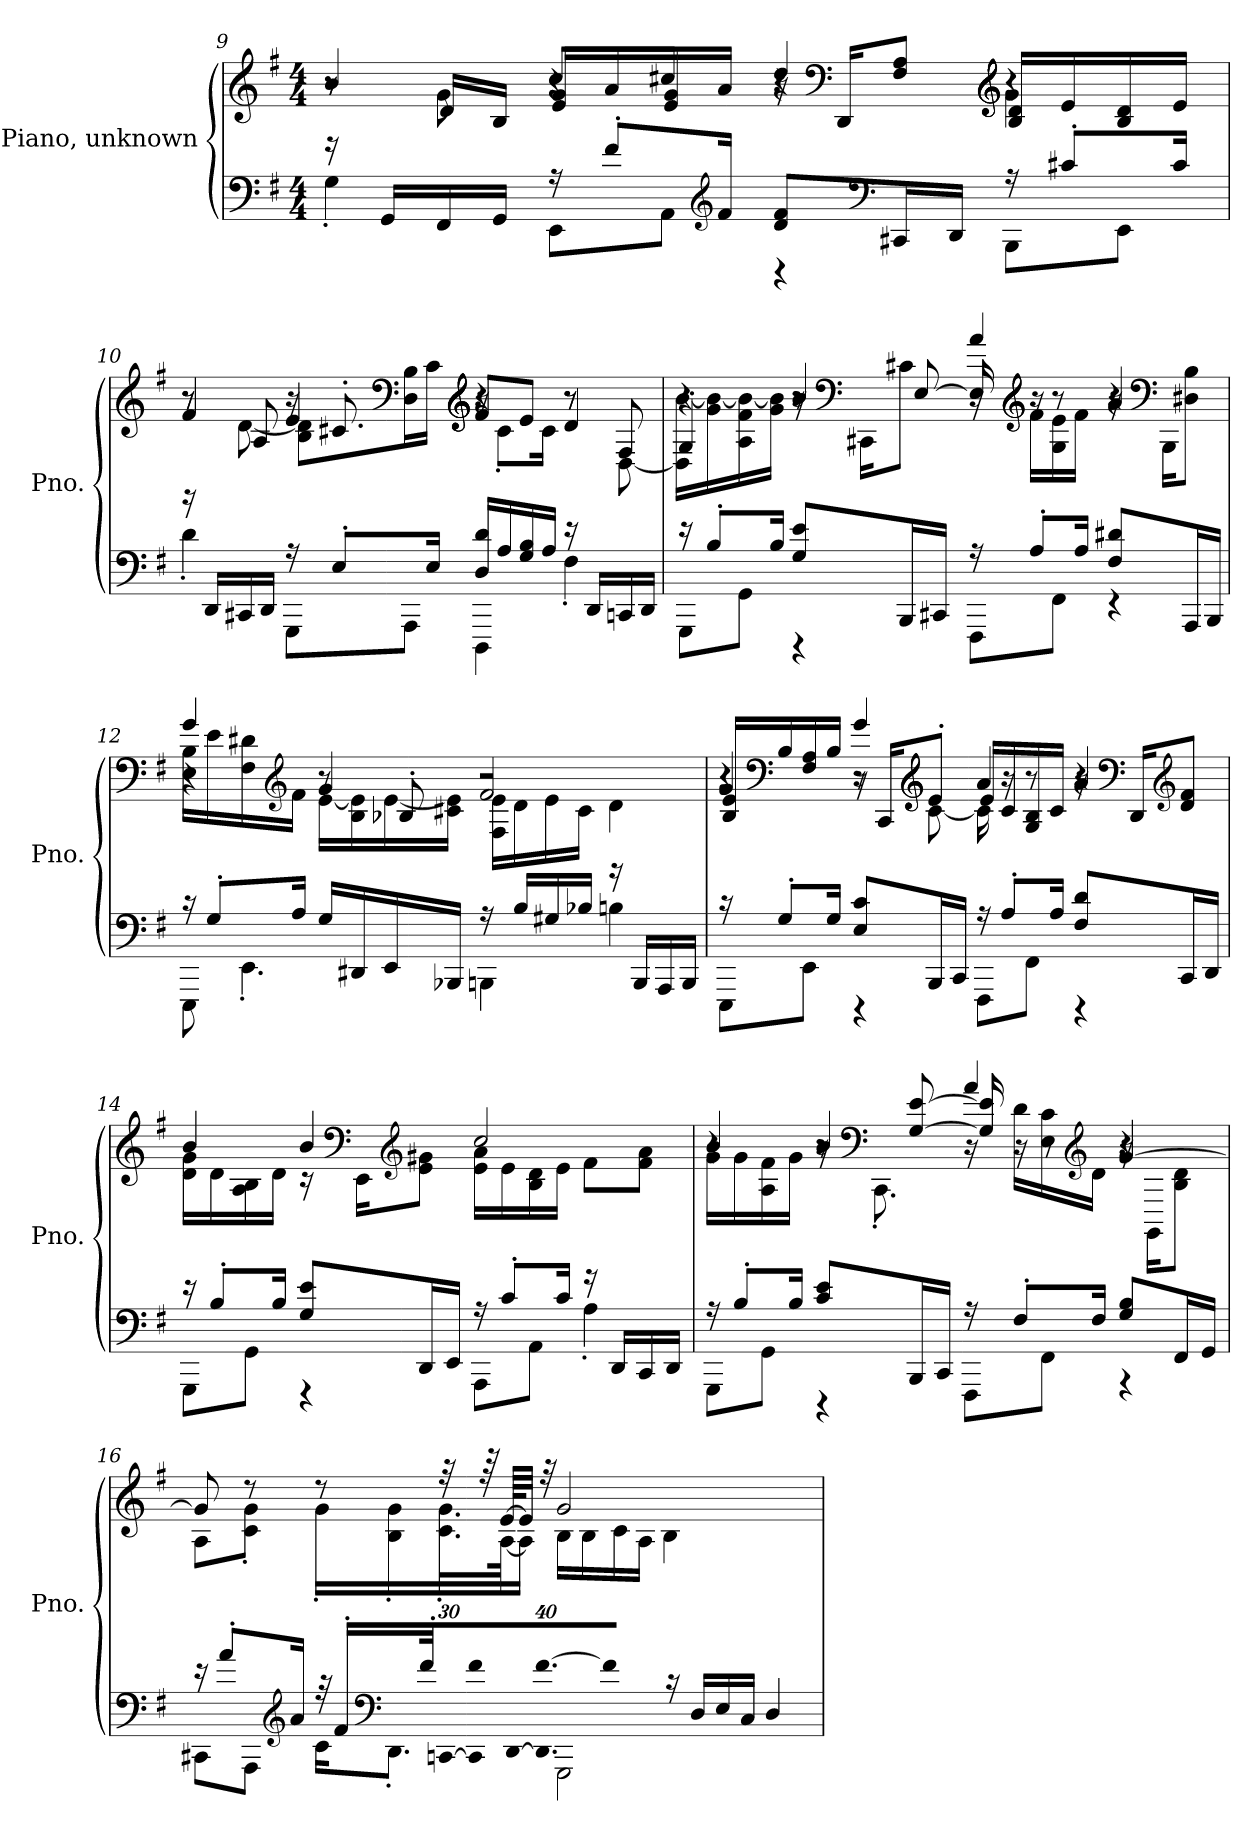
**kern	**kern
*part1	*part1
*staff2	*staff1
*I"Piano, unknown	*
*I'Pno.	*
!!LO:PB:g=z
*clefF4	*clefG2
*k[f#]	*k[f#]
*M4/4	*M4/4
=9	=9
*^	*^
*	*	*	*^
16r	4G'\	4b/	8r	8r
16GG/LL	.	.	.	.
16FF#/	.	.	8g\	16d/LL
16GG/JJ	.	.	.	16B/JJ
16r	8EE\L	8cc/L	4r	16e/ 16g/LL
8f#'/L	.	.	.	16a/
.	8AA\J	8cc#X/J	.	16e/ 16g/
*clefG2	*	*	*	*
16f#/Jk	.	.	.	16a/JJ
8d/ 8f#/L	4r	4dd/	4r	16r
*	*	*clefF4	*	*
.	.	.	.	16DD/KL
*clefF4	*	*	*	*
16CC#X/L	.	.	.	8F#/ 8A/J
16DD/JJ	.	.	.	.
*	*	*clefG2	*	*
16r	8BBB\L	4r	4g\	16B/ 16d/LL
8c#X'/L	.	.	.	16e/
.	8EE\J	.	.	16B/ 16d/
16c#/Jk	.	.	.	16e/JJ
!!LO:LB:g=z	!!	!!
=10	=10	=10	=10	=10
16r	4d'\	4f#/	8r	8r
16DD/LL	.	.	.	.
16CC#X/	.	.	[8d\	8A/
16DD/JJ	.	.	.	.
16r	8GGG\L	4e/	8B\ 8d\]L	16r
8E'/L	.	.	.	8.c#X'/
*	*	*clefF4	*	*
.	8AAA\J	.	16D\ 16B\L	.
16E/Jk	.	.	16c#\JJ	.
*	*	*clefG2	*	*
16D/ 16d/LL	4DDD\	8f#/L	16r	4r
16A/	.	.	8c#'\L	.
16G/ 16B/	.	8e/J	.	.
16A/JJ	.	.	16c#\Jk	.
16r	4F#'\	8r	8r	4d/
16DD/LL	.	.	.	.
16CCn/	.	8F#/	[8D\	.
16DD/JJ	.	.	.	.
!!LO:LB:g=z	!!	!!
=11	=11	=11	=11	=11
16r	8GGG\L	4G'/	16D\] [16b\LL	4r
8B'/L	.	.	16g\ 16b\_	.
.	8GG\J	.	16A\ 16f#\ 16b\_	.
16B/Jk	.	.	16g\ 16b\]JJ	.
8G/ 8e/L	4r	4b/	16r	8r
*	*	*clefF4	*	*
.	.	.	16CC#X\KL	.
16BBB/L	.	.	8c#X\J	[8E/
16CC#X/JJ	.	.	.	.
16r	8FFF#\L	4a/	16r	16E/]
*	*	*clefG2	*	*
8A'/L	.	.	16f#\LL	16r
.	8FF#\J	.	16G\ 16e\	8r
16A/Jk	.	.	16f#\JJ	.
8F#/ 8d#X/L	4r	4a/	16r	4r
*	*	*clefF4	*	*
.	.	.	16BBB\KL	.
16AAA/L	.	.	8D#X\ 8B\J	.
16BBB/JJ	.	.	.	.
!!LO:LB:g=z	!!	!!
=12	=12	=12	=12	=12
16r	8EEE\	4g/	16E\ 16B\LL	4r
8G'/L	.	.	16e\	.
.	4.EE'\	.	16F#\ 16d#X\	.
*	*	*clefG2	*	*
16A/Jk	.	.	16f#\JJ	.
16G/LL	.	4g/	[16e\LL	8r
16DD#X/	.	.	16B\ 16e\]	.
16EE/	.	.	[16e\	8B-X'/
16BBB-X/JJ	.	.	16c#X\ 16e\]JJ	.
16r	4BBBn\	2f#/	16F#\ 16e\LL	2r
16B/LL	.	.	16d#\	.
16G#X/	.	.	16e\	.
16B-X/JJ	.	.	16c#\JJ	.
16r	4Bn\	.	4d#\	.
16BBB/LL	.	.	.	.
16AAA/	.	.	.	.
16BBB/JJ	.	.	.	.
!!LO:LB:g=z	!!	!!
=13	=13	=13	=13	=13
16r	8EEE\L	4g/	4r	16B/ 16e/LL
*	*	*clefF4	*	*
8G'/L	.	.	.	16B/
.	8EE\J	.	.	16F#/ 16A/
16G/Jk	.	.	.	16B/JJ
8E/ 8c/L	4r	4g/	8r	16r
.	.	.	.	16CC/KL
*	*	*clefG2	*	*
16BBB/L	.	.	[8c\	8e'/J
16CC/JJ	.	.	.	.
16r	8FFF#\L	4a/	16c\]	16e/LL
8A'/L	.	.	16r	16c/
.	8FF#\J	.	8r	16G/ 16B/
16A/Jk	.	.	.	16c/JJ
8F#/ 8d/L	4r	4a/	4r	16r
*	*	*clefF4	*	*
.	.	.	.	16DD/KL
*	*	*clefG2	*	*
16CC/L	.	.	.	8d/ 8f#/J
16DD/JJ	.	.	.	.
*	*	*	*v	*v
!!LO:LB:g=z
=14	=14	=14	=14
16r	8GGG\L	4b/	16d\ 16g\LL
8B'/L	.	.	16d\
.	8GG\J	.	16A\ 16B\
16B/Jk	.	.	16d\JJ
8G/ 8e/L	4r	4b/	16r
*	*	*clefF4	*
.	.	.	16EE\KL
*	*	*clefG2	*
16DD/L	.	.	8e\ 8g#X\J
16EE/JJ	.	.	.
16r	8AAA\L	2cc/	16e\ 16a\LL
8c'/L	.	.	16e\
.	8AA\J	.	16B\ 16d\
16c/Jk	.	.	16e\JJ
16r	4A'\	.	8f#\L
16DD/LL	.	.	.
16CC/	.	.	8f#\ 8a\J
16DD/JJ	.	.	.
=15	=15	=15	=15
*	*	*	*^
16r	8GGG\L	4b/	16g\LL	4r
8B'/L	.	.	16g\	.
.	8GG\J	.	16A\ 16f#\	.
16B/Jk	.	.	16g\JJ	.
8c/ 8e/L	4r	4b/	16r	8r
*	*	*clefF4	*	*
.	.	.	8.CC'\	.
16BBB/L	.	.	.	[8G/ [8e/
16CC/JJ	.	.	.	.
16r	8FFF#\L	4a/	16r	16G/] 16e/]
8F#'/L	.	.	16d\LL	16r
.	8FF#\J	.	16E\ 16c\	8r
*	*	*clefG2	*	*
16F#/Jk	.	.	16d\JJ	.
8G/ 8B/L	4r	[4g/	16r	4r
.	.	.	16GG\KL	.
16FF#/L	.	.	8B\ 8d\J	.
16GG/JJ	.	.	.	.
*	*	*	*v	*v
!!LO:PB:g=z
=16	=16	=16	=16
16r	8CC#X\L	8g/]	8A\L
8a'/L	.	.	.
.	8AAA\J	8r	8c\' 8g\'J
*clefG2	*	*	*
16a/Jk	.	.	.
32r	16c\KL	8r	16g'\LL
16f#'/LL	.	.	.
*clefF4	*	*	*
.	8.DD'\J	.	16B\' 16g\'
32f#'/L	.	.	.
*Xbrackettup	*	*	*
!LO:N:vis=64	!	!	!
[960%17CCn/K	.	32r	32.c\' 32.g\'L
!LO:N:vis=32	!	!	!
640%23CC/] 640%23f#/	.	.	.
.	.	64r	.
.	.	[64e/KLLL	[64A\JK
!LO:N:vis=32	!	!	!
[640%23DD/	.	.	.
.	.	32e/JJJ]	16A\JJ]
!LO:N:vis=64.	!	!	!
640%17DD/] [640%17f#/L	.	.	.
.	.	32r	.
!LO:N:vis=256	!	!	!
1920%17f#/JJJJk]	.	.	.
16r	2GGG\	2g/	16B\LL
16D/LL	.	.	16B\
16E/	.	.	16c\
16C/JJ	.	.	16A\JJ
4D/	.	.	4B\
*v	*v	*	*
*	*v	*v
=	=
*-	*-
